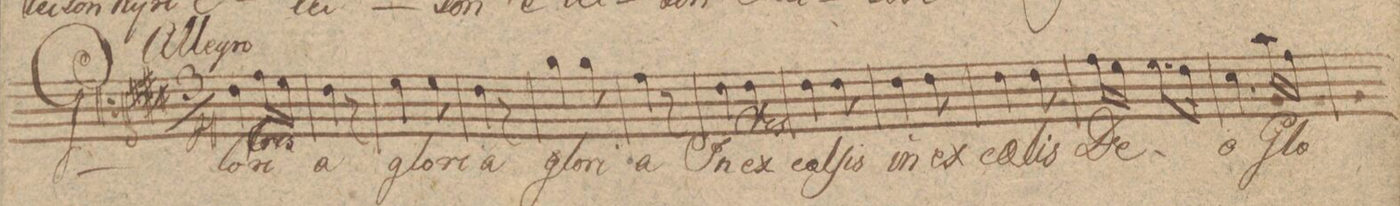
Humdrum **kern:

**kern	**text	**dynam
*I"Alto	*	*
*clefC3	*	*
*k[f#c#g#d#]	*	*
*M3/8	*	*
*all\right	*	*below
4e\	Glo-	.
16g#\LL	-ri-	<
16f#\JJ	.	.
=2	=2	=2
4e\	-a	.
8r	.	.
=3	=3	=3
4f#\	glo-	.
8f#\	-ri-	.
=4	=4	=4
4e\	-a	.
8r	.	.
=5	=5	=5
4a\	glo-	.
8a\	-ri-	.
=6	=6	=6
4g#\	-a	.
8r	.	.
=7	=7	=7
4e\	In	.
8e\	ex-	<
=8	=8	=8
4e\	-cel-	.
8e\	-ſis	.
=9	=9	=9
4e\	in	.
8e\	ex-	.
=10	=10	=10
4e\	-cel-	.
8e\	-is	.
=11	=11	=11
16g#\LL	De-	.
16f#\JJ	.	.
8.f#\L	.	.
16e\Jk	.	.
=12	=12	=12
4d#\	-o	.
16b\LL	Glo-	.
16g#\JJ	.	.
=13	=13	=13
*-	*-	*-
